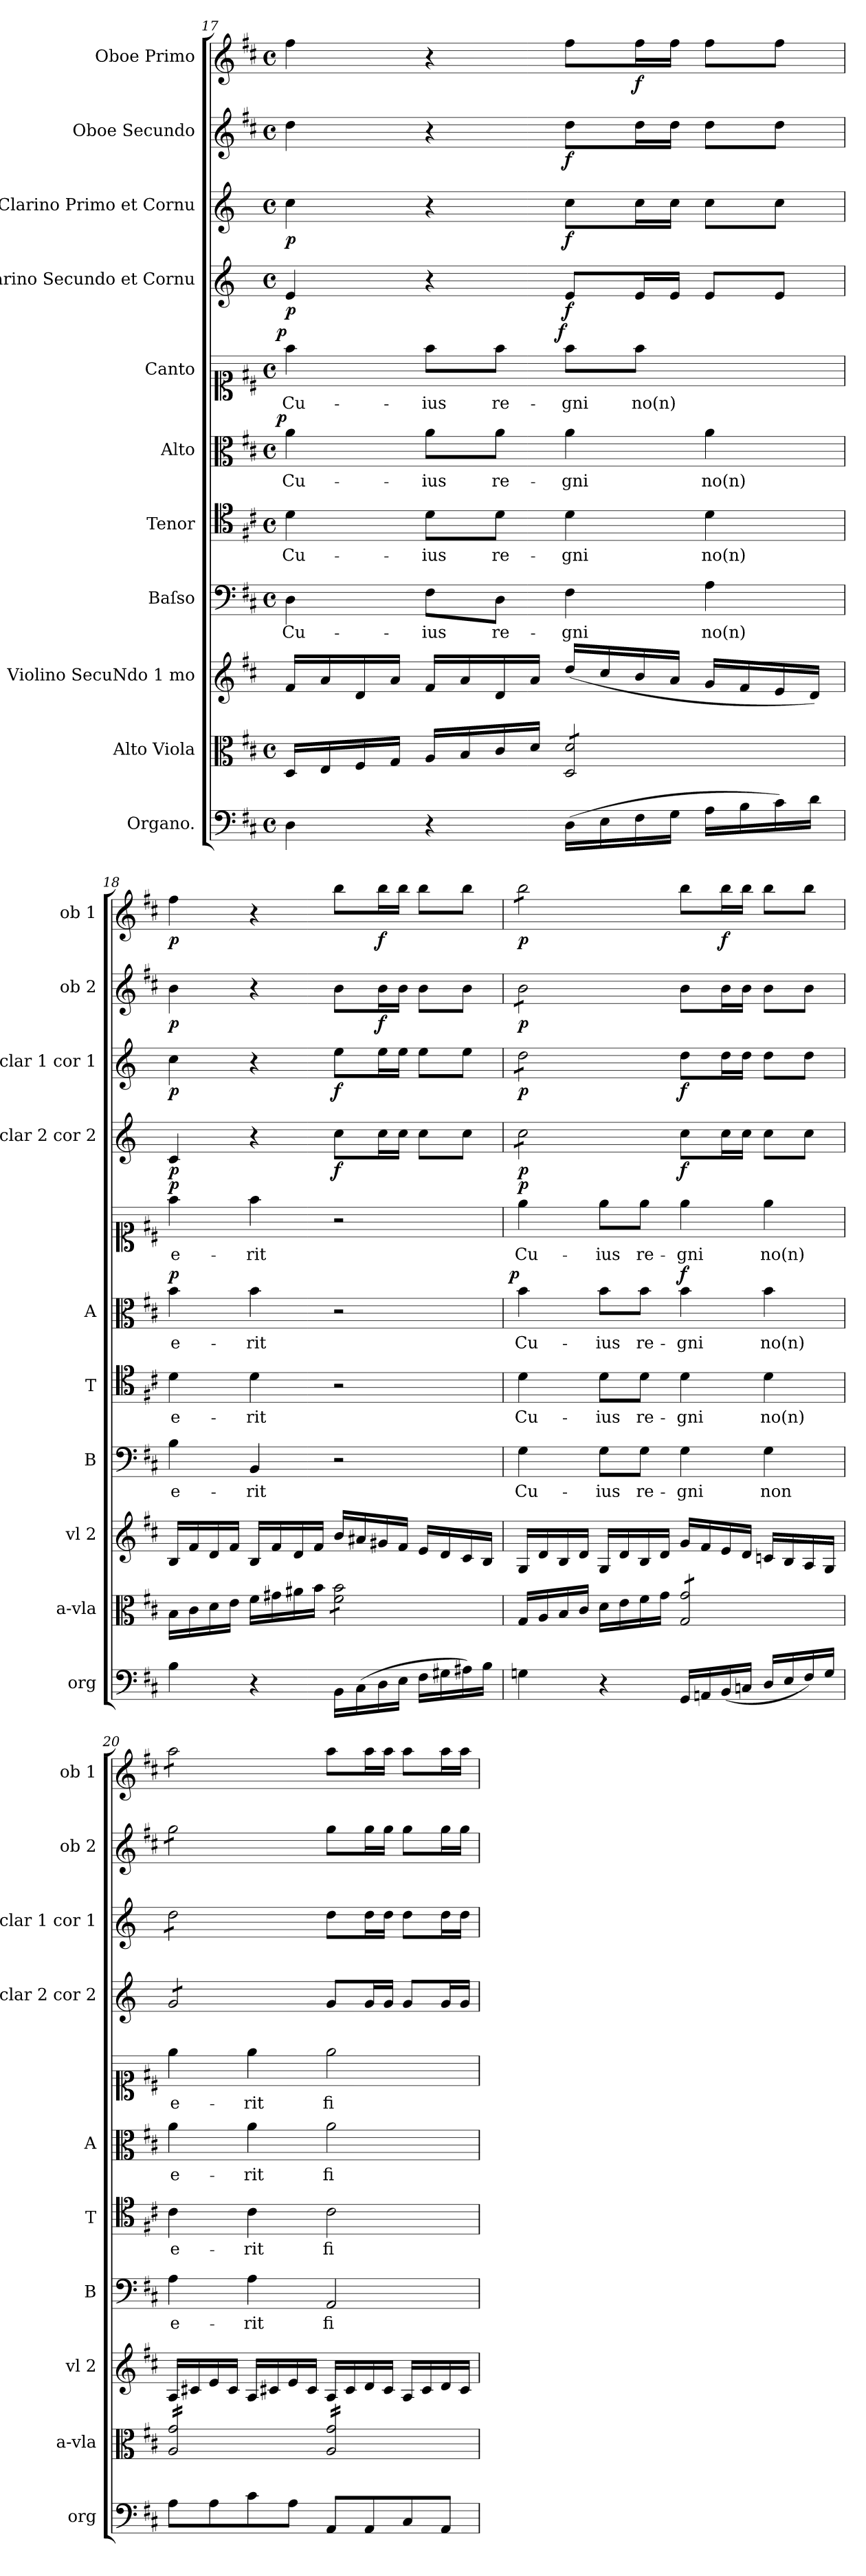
**kern	**dynam	**kern	**kern	**kern	**text	**kern	**text	**kern	**text	**dynam	**kern	**text	**dynam	**kern	**dynam	**kern	**dynam	**kern	**dynam	**kern	**dynam
*part11	*part11	*part10	*part9	*part8	*part8	*part7	*part7	*part6	*part6	*part6	*part5	*part5	*part5	*part4	*part4	*part3	*part3	*part2	*part2	*part1	*part1
*staff11	*staff11	*staff10	*staff9	*staff8	*staff8	*staff7	*staff7	*staff6	*staff6	*staff6	*staff5	*staff5	*staff5	*staff4	*staff4	*staff3	*staff3	*staff2	*staff2	*staff1	*staff1
*I"Organo.	*	*I"Alto Viola	*I"Violino SecuNdo 1 mo	*I"Baſso	*	*I"Tenor	*	*I"Alto	*	*	*I"Canto	*	*	*I"Clarino Secundo et Cornu	*	*I"Clarino Primo et Cornu	*	*I"Oboe Secundo	*	*I"Oboe Primo	*
*I'org	*	*I'a-vla	*I'vl 2	*I'B	*	*I'T	*	*I'A	*	*	*	*	*	*I'clar 2 cor 2	*	*I'clar 1 cor 1	*	*I'ob 2	*	*I'ob 1	*
*clefF4	*	*clefC3	*clefG2	*clefF4	*	*clefC4	*	*clefC3	*	*	*clefC1	*	*	*clefG2	*	*clefG2	*	*clefG2	*	*clefG2	*
*	*	*	*	*	*	*	*	*	*	*	*	*	*	*ITrd6c10	*	*ITrd6c10	*	*	*	*	*
*k[f#c#]	*	*k[f#c#]	*k[f#c#]	*k[f#c#]	*	*k[f#c#]	*	*k[f#c#]	*	*	*k[f#c#]	*	*	*k[f#c#]	*	*k[f#c#]	*	*k[f#c#]	*	*k[f#c#]	*
*D:	*	*D:	*D:	*D:	*	*D:	*	*D:	*	*	*D:	*	*	*D:	*	*D:	*	*D:	*	*D:	*
*M4/4	*	*M4/4	*	*M4/4	*	*M4/4	*	*M4/4	*	*	*M4/4	*	*	*M4/4	*	*M4/4	*	*M4/4	*	*M4/4	*
*met(c)	*	*met(c)	*	*met(c)	*	*met(c)	*	*met(c)	*	*	*met(c)	*	*	*met(c)	*	*met(c)	*	*met(c)	*	*met(c)	*
=17	=17	=17	=17	=17	=17	=17	=17	=17	=17	=17	=17	=17	=17	=17	=17	=17	=17	=17	=17	=17	=17
!	!	!	!	!	!	!	!	!	!	!LO:DY:a:rj	!	!	!LO:DY:a:rj	!	!	!	!	!	!	!	!
4D\	.	16D/LL	16f#/LL	4D\	Cu-	4d\	Cu-	4a\	Cu-	p	4ff#\	Cu-	p	4F#/	p	4d\	p.	4dd\	po	4ff#\	.
.	.	16E/	16a/	.	.	.	.	.	.	.	.	.	.	.	.	.	.	.	.	.	.
.	.	16F#/	16d/	.	.	.	.	.	.	.	.	.	.	.	.	.	.	.	.	.	.
.	.	16G/JJ	16a/JJ	.	.	.	.	.	.	.	.	.	.	.	.	.	.	.	.	.	.
4r	.	16A/LL	16f#/LL	8F#\L	-ius	8d\L	-ius	8a\L	-ius	.	8ff#\L	-ius	.	4r	.	4r	.	4r	.	4r	.
.	.	16B/	16a/	.	.	.	.	.	.	.	.	.	.	.	.	.	.	.	.	.	.
.	.	16c#/	16d/	8D\J	re-	8d\J	re-	8a\J	re-	.	8ff#\J	re-	.	.	.	.	.	.	.	.	.
.	.	16d/JJ	16a/JJ	.	.	.	.	.	.	.	.	.	.	.	.	.	.	.	.	.	.
!	!	!	!	!	!	!	!	!	!	!	!	!	!LO:DY:b:rj	!	!	!	!	!	!	!	!
*	*	*tremolo	*	*	*	*	*	*	*	*	*	*	*	*	*	*	*	*	*	*	*
(16D\LL	.	8D/ 8d/L	(16dd/LL	4F#\	-gni	4d\	-gni	4a\	-gni	.	8ff#\L	-gni	f	8F#/L	f.	8d\L	f	8dd\L	f	8ff#\L	.
16E\	.	.	16cc#/	.	.	.	.	.	.	.	.	.	.	.	.	.	.	.	.	.	.
!	!	!	!	!	!	!	!	!	!	!	!LO:N:vis=8	!	!	!	!	!	!	!	!	!	!
16F#\	.	8D/ 8d/	16b/	.	.	.	.	.	.	.	4.ff#\J	no(n)	.	16F#/L	.	16d\L	.	16dd\L	.	16ff#\L	f
16G\JJ	.	.	16a/JJ	.	.	.	.	.	.	.	.	.	.	16F#/JJ	.	16d\JJ	.	16dd\JJ	.	16ff#\JJ	.
16A\LL	.	8D/ 8d/	16g/LL	4A\	no(n)	4d\	no(n)	4a\	no(n)	.	.	.	.	8F#/L	.	8d\L	.	8dd\L	.	8ff#\L	.
16B\	.	.	16f#/	.	.	.	.	.	.	.	.	.	.	.	.	.	.	.	.	.	.
16c#\)	.	8D/ 8d/J	16e/	.	.	.	.	.	.	.	.	.	.	8F#/J	.	8d\J	.	8dd\J	.	8ff#\J	.
*	*	*Xtremolo	*	*	*	*	*	*	*	*	*	*	*	*	*	*	*	*	*	*	*
16d\JJ	.	.	16d/JJ)	.	.	.	.	.	.	.	.	.	.	.	.	.	.	.	.	.	.
=18	=18	=18	=18	=18	=18	=18	=18	=18	=18	=18	=18	=18	=18	=18	=18	=18	=18	=18	=18	=18	=18
!	!	!	!	!	!	!	!	!	!	!LO:DY:b	!	!	!LO:DY:b	!	!	!	!	!	!	!	!
4B\	.	16B\LL	16B/LL	4B\	e-	4d\	e-	4b\	e-	p.	4ff#\	e-	p	4D/	p.	4d\	p.	4b\	p.	4ff#\	p.
.	.	16c#\	16f#/	.	.	.	.	.	.	.	.	.	.	.	.	.	.	.	.	.	.
.	.	16d\	16d/	.	.	.	.	.	.	.	.	.	.	.	.	.	.	.	.	.	.
.	.	16e\JJ	16f#/JJ	.	.	.	.	.	.	.	.	.	.	.	.	.	.	.	.	.	.
4r	.	16f#\LL	16B/LL	4BB/	-rit	4d\	-rit	4b\	-rit	.	4ff#\	-rit	.	4r	.	4r	.	4r	.	4r	.
.	.	16g#X\	16f#/	.	.	.	.	.	.	.	.	.	.	.	.	.	.	.	.	.	.
.	.	16a#X\	16d/	.	.	.	.	.	.	.	.	.	.	.	.	.	.	.	.	.	.
.	.	16b\JJ	16f#/JJ	.	.	.	.	.	.	.	.	.	.	.	.	.	.	.	.	.	.
*	*	*tremolo	*	*	*	*	*	*	*	*	*	*	*	*	*	*	*	*	*	*	*
16BB\LL	.	8f#\ 8b\L	16b/LL	2r	.	2r	.	2r	.	.	2r	.	.	8d\L	f	8f#\L	f	8b\L	.	8bb\L	.
(16C#\	.	.	16a#X/	.	.	.	.	.	.	.	.	.	.	.	.	.	.	.	.	.	.
16D\	.	8f#\ 8b\	16g#X/	.	.	.	.	.	.	.	.	.	.	16d\L	.	16f#\L	.	16b\L	f	16bb\L	f
16E\JJ	.	.	16f#/JJ	.	.	.	.	.	.	.	.	.	.	16d\JJ	.	16f#\JJ	.	16b\JJ	.	16bb\JJ	.
16F#\LL	.	8f#\ 8b\	16e/LL	.	.	.	.	.	.	.	.	.	.	8d\L	.	8f#\L	.	8b\L	.	8bb\L	.
16G#X\	.	.	16d/	.	.	.	.	.	.	.	.	.	.	.	.	.	.	.	.	.	.
16A#X\)	.	8f#\ 8b\J	16c#/	.	.	.	.	.	.	.	.	.	.	8d\J	.	8f#\J	.	8b\J	.	8bb\J	.
*	*	*Xtremolo	*	*	*	*	*	*	*	*	*	*	*	*	*	*	*	*	*	*	*
16B\JJ	.	.	16B/JJ	.	.	.	.	.	.	.	.	.	.	.	.	.	.	.	.	.	.
=19	=19	=19	=19	=19	=19	=19	=19	=19	=19	=19	=19	=19	=19	=19	=19	=19	=19	=19	=19	=19	=19
!	!	!	!	!	!LO:LY:i	!	!LO:LY:i	!	!LO:LY:i	!LO:DY:a:rj	!	!LO:LY:i	!LO:DY:b	!	!	!	!	!	!	!	!
*	*	*	*	*	*	*	*	*	*	*	*	*	*	*tremolo	*	*	*	*	*	*	*
*	*	*	*	*	*	*	*	*	*	*	*	*	*	*	*	*tremolo	*	*	*	*	*
*	*	*	*	*	*	*	*	*	*	*	*	*	*	*	*	*	*	*tremolo	*	*	*
*	*	*	*	*	*	*	*	*	*	*	*	*	*	*	*	*	*	*	*	*tremolo	*
4Gn\	.	16G/LL	16G/LL	4G\	Cu-	4d\	Cu-	4b\	Cu-	p.	4ee\	Cu-	p	8d\L	p	8e\L	p.	8b\L	p.	8bb\L	p
.	.	16A/	16d/	.	.	.	.	.	.	.	.	.	.	.	.	.	.	.	.	.	.
.	.	16B/	16B/	.	.	.	.	.	.	.	.	.	.	8d\	.	8e\	.	8b\	.	8bb\	.
.	.	16c#/JJ	16d/JJ	.	.	.	.	.	.	.	.	.	.	.	.	.	.	.	.	.	.
!	!	!	!	!	!LO:LY:i	!	!LO:LY:i	!	!LO:LY:i	!	!	!LO:LY:i	!	!	!	!	!	!	!	!	!
4r	.	16d\LL	16G/LL	8G\L	-ius	8d\L	-ius	8b\L	-ius	.	8ee\L	-ius	.	8d\	.	8e\	.	8b\	.	8bb\	.
.	.	16e\	16d/	.	.	.	.	.	.	.	.	.	.	.	.	.	.	.	.	.	.
!	!	!	!	!	!LO:LY:i	!	!LO:LY:i	!	!LO:LY:i	!	!	!LO:LY:i	!	!	!	!	!	!	!	!	!
.	.	16f#\	16B/	8G\J	re-	8d\J	re-	8b\J	re-	.	8ee\J	re-	.	8d\J	.	8e\J	.	8b\J	.	8bb\J	.
*	*	*	*	*	*	*	*	*	*	*	*	*	*	*	*	*	*	*	*	*Xtremolo	*
*	*	*	*	*	*	*	*	*	*	*	*	*	*	*	*	*	*	*Xtremolo	*	*	*
*	*	*	*	*	*	*	*	*	*	*	*	*	*	*	*	*Xtremolo	*	*	*	*	*
*	*	*	*	*	*	*	*	*	*	*	*	*	*	*Xtremolo	*	*	*	*	*	*	*
.	.	16g\JJ	16d/JJ	.	.	.	.	.	.	.	.	.	.	.	.	.	.	.	.	.	.
!	!	!	!	!	!LO:LY:i	!	!LO:LY:i	!	!LO:LY:i	!LO:DY:b	!	!LO:LY:i	!LO:DY:b:rj	!	!	!	!	!	!	!	!
*	*	*tremolo	*	*	*	*	*	*	*	*	*	*	*	*	*	*	*	*	*	*	*
16GG/LL	.	8G/ 8g/L	16g/LL	4G\	-gni	4d\	-gni	4b\	-gni	f	4ee\	-gni	fr	8d\L	f.	8e\L	f	8b\L	.	8bb\L	.
16AAn/	.	.	16f#/	.	.	.	.	.	.	.	.	.	.	.	.	.	.	.	.	.	.
(16BB/	.	8G/ 8g/	16e/	.	.	.	.	.	.	.	.	.	.	16d\L	.	16e\L	.	16b\L	.	16bb\L	f
16Cn/JJ	.	.	16d/JJ	.	.	.	.	.	.	.	.	.	.	16d\JJ	.	16e\JJ	.	16b\JJ	.	16bb\JJ	.
!	!	!	!	!	!LO:LY:i	!	!LO:LY:i	!	!LO:LY:i	!	!	!LO:LY:i	!	!	!	!	!	!	!	!	!
16D/LL	.	8G/ 8g/	16cn/LL	4G\	non	4d\	no(n)	4b\	no(n)	.	4ee\	no(n)	.	8d\L	.	8e\L	.	8b\L	.	8bb\L	.
16E/	.	.	16B/	.	.	.	.	.	.	.	.	.	.	.	.	.	.	.	.	.	.
16F#/)	.	8G/ 8g/J	16A/	.	.	.	.	.	.	.	.	.	.	8d\J	.	8e\J	.	8b\J	.	8bb\J	.
16G/JJ	.	.	16G/JJ	.	.	.	.	.	.	.	.	.	.	.	.	.	.	.	.	.	.
=20	=20	=20	=20	=20	=20	=20	=20	=20	=20	=20	=20	=20	=20	=20	=20	=20	=20	=20	=20	=20	=20
!	!	!	!	!	!LO:LY:i	!	!LO:LY:i	!	!LO:LY:i	!	!	!LO:LY:i	!	!	!	!	!	!	!	!	!
*	*	*	*	*	*	*	*	*	*	*	*	*	*	*tremolo	*	*	*	*	*	*	*
*	*	*	*	*	*	*	*	*	*	*	*	*	*	*	*	*tremolo	*	*	*	*	*
*	*	*	*	*	*	*	*	*	*	*	*	*	*	*	*	*	*	*tremolo	*	*	*
*	*	*	*	*	*	*	*	*	*	*	*	*	*	*	*	*	*	*	*	*tremolo	*
8A\L	.	16A/ 16g/LL	16A/LL	4A\	e-	4c#\	e-	4a\	e-	.	4ee\	e-	.	8A/L	.	8e\L	.	8gg\L	.	8aa\L	.
.	.	16A/ 16g/	16c#X/	.	.	.	.	.	.	.	.	.	.	.	.	.	.	.	.	.	.
8A\	.	16A/ 16g/	16e/	.	.	.	.	.	.	.	.	.	.	8A/	.	8e\	.	8gg\	.	8aa\	.
.	.	16A/ 16g/	16c#/JJ	.	.	.	.	.	.	.	.	.	.	.	.	.	.	.	.	.	.
!	!	!	!	!	!LO:LY:i	!	!LO:LY:i	!	!LO:LY:i	!	!	!LO:LY:i	!	!	!	!	!	!	!	!	!
8c#\	po.	16A/ 16g/	16A/LL	4A\	-rit	4c#\	-rit	4a\	-rit	.	4ee\	-rit	.	8A/	.	8e\	.	8gg\	.	8aa\	.
.	.	16A/ 16g/	16c#X/	.	.	.	.	.	.	.	.	.	.	.	.	.	.	.	.	.	.
8A\J	.	16A/ 16g/	16e/	.	.	.	.	.	.	.	.	.	.	8A/J	.	8e\J	.	8gg\J	.	8aa\J	.
*	*	*	*	*	*	*	*	*	*	*	*	*	*	*	*	*	*	*	*	*Xtremolo	*
*	*	*	*	*	*	*	*	*	*	*	*	*	*	*	*	*	*	*Xtremolo	*	*	*
*	*	*	*	*	*	*	*	*	*	*	*	*	*	*	*	*Xtremolo	*	*	*	*	*
*	*	*	*	*	*	*	*	*	*	*	*	*	*	*Xtremolo	*	*	*	*	*	*	*
.	.	16A/ 16g/JJ	16c#/JJ	.	.	.	.	.	.	.	.	.	.	.	.	.	.	.	.	.	.
8AA/L	.	16A/ 16g/LL	16A/LL	2AA/	fi-	2c#\	fi-	2a\	fi-	.	2ee\	fi-	.	8A/L	.	8e\L	.	8gg\L	.	8aa\L	.
.	.	16A/ 16g/	16c#/	.	.	.	.	.	.	.	.	.	.	.	.	.	.	.	.	.	.
8AA/	.	16A/ 16g/	16d/	.	.	.	.	.	.	.	.	.	.	16A/L	.	16e\L	.	16gg\L	.	16aa\L	.
.	.	16A/ 16g/	16c#/JJ	.	.	.	.	.	.	.	.	.	.	16A/JJ	.	16e\JJ	.	16gg\JJ	.	16aa\JJ	.
8C#/	.	16A/ 16g/	16A/LL	.	.	.	.	.	.	.	.	.	.	8A/L	.	8e\L	.	8gg\L	.	8aa\L	.
.	.	16A/ 16g/	16c#/	.	.	.	.	.	.	.	.	.	.	.	.	.	.	.	.	.	.
8AA/J	.	16A/ 16g/	16d/	.	.	.	.	.	.	.	.	.	.	16A/L	.	16e\L	.	16gg\L	.	16aa\L	.
.	.	16A/ 16g/JJ	16c#/JJ	.	.	.	.	.	.	.	.	.	.	16A/JJ	.	16e\JJ	.	16gg\JJ	.	16aa\JJ	.
*	*	*Xtremolo	*	*	*	*	*	*	*	*	*	*	*	*	*	*	*	*	*	*	*
=	=	=	=	=	=	=	=	=	=	=	=	=	=	=	=	=	=	=	=	=	=
*-	*-	*-	*-	*-	*-	*-	*-	*-	*-	*-	*-	*-	*-	*-	*-	*-	*-	*-	*-	*-	*-
